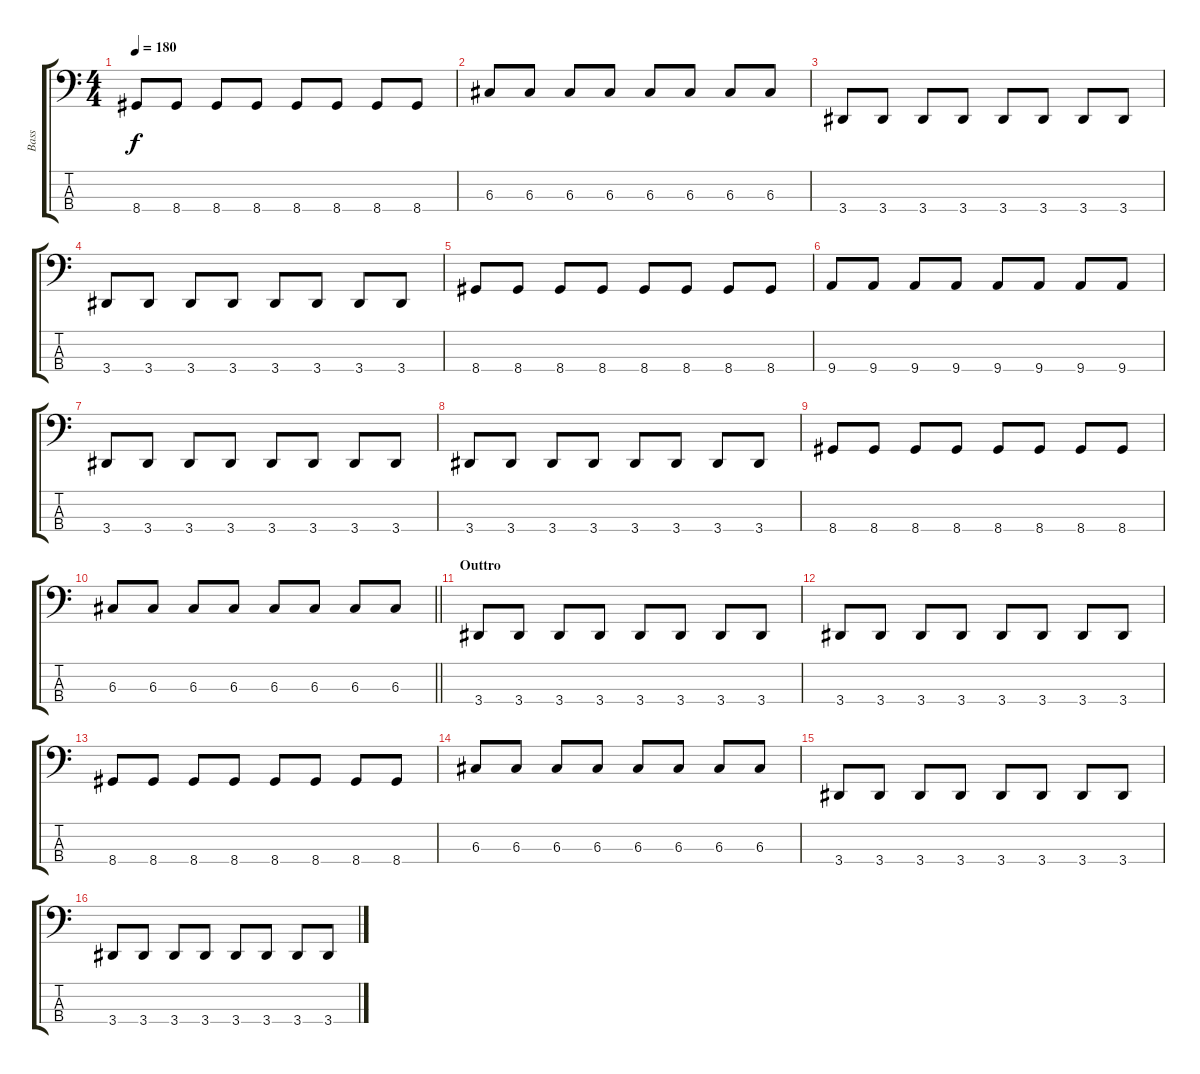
\track ("Bass" "Bass") {instrument electricbassfinger}
\staff {score tabs}
\tuning (F2 C2 G1 C1) {hide}
\ts (4 4)
\tempo 180
\clef f4
\ks c
8.4.8{dy f} 8.4.8 8.4.8 8.4.8 8.4.8 8.4.8 8.4.8 8.4.8 |
6.3.8 6.3.8 6.3.8 6.3.8 6.3.8 6.3.8 6.3.8 6.3.8 |
3.4.8 3.4.8 3.4.8 3.4.8 3.4.8 3.4.8 3.4.8 3.4.8 |
3.4.8 3.4.8 3.4.8 3.4.8 3.4.8 3.4.8 3.4.8 3.4.8 |
8.4.8 8.4.8 8.4.8 8.4.8 8.4.8 8.4.8 8.4.8 8.4.8 |
9.4.8 9.4.8 9.4.8 9.4.8 9.4.8 9.4.8 9.4.8 9.4.8 |
3.4.8 3.4.8 3.4.8 3.4.8 3.4.8 3.4.8 3.4.8 3.4.8 |
3.4.8 3.4.8 3.4.8 3.4.8 3.4.8 3.4.8 3.4.8 3.4.8 |
8.4.8 8.4.8 8.4.8 8.4.8 8.4.8 8.4.8 8.4.8 8.4.8 |
\barLineRight lightlight
6.3.8 6.3.8 6.3.8 6.3.8 6.3.8 6.3.8 6.3.8 6.3.8 |
\section ("" "Outtro")
3.4.8 3.4.8 3.4.8 3.4.8 3.4.8 3.4.8 3.4.8 3.4.8 |
3.4.8 3.4.8 3.4.8 3.4.8 3.4.8 3.4.8 3.4.8 3.4.8 |
8.4.8 8.4.8 8.4.8 8.4.8 8.4.8 8.4.8 8.4.8 8.4.8 |
6.3.8 6.3.8 6.3.8 6.3.8 6.3.8 6.3.8 6.3.8 6.3.8 |
3.4.8 3.4.8 3.4.8 3.4.8 3.4.8 3.4.8 3.4.8 3.4.8 |
3.4.8 3.4.8 3.4.8 3.4.8 3.4.8 3.4.8 3.4.8 3.4.8
